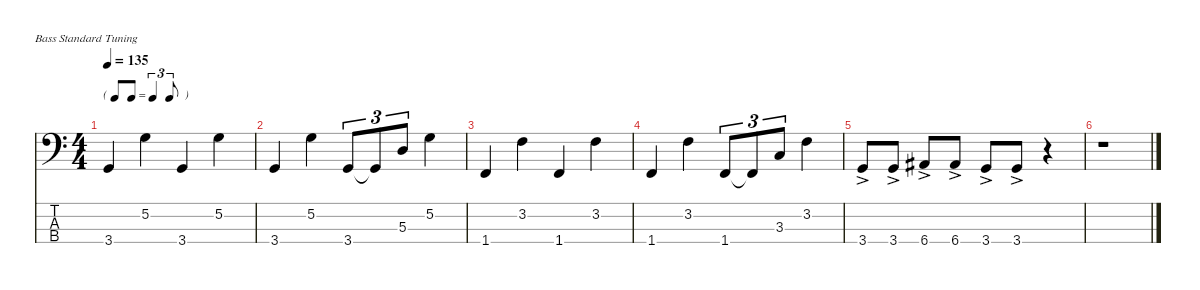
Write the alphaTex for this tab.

\defaultSystemsLayout 4
\hideDynamics
\bracketExtendMode nobrackets
\singleTrackTrackNamePolicy hidden
\multiTrackTrackNamePolicy hidden
\firstSystemTrackNameMode fullname
\firstSystemTrackNameOrientation horizontal
\otherSystemsTrackNameOrientation horizontal
\track ("Bass" "E-Bass") {instrument electricbassfinger}
\staff {score tabs}
\tuning (G2 D2 A1 E1)
\ts (4 4)
\tf triplet8th
\scale
0.25
\tempo 135
\accidentals auto
\clef f4
\ottava regular
\simile none
\ks c
3.4.4{dy f beam Up} 5.2.4{beam Down} 3.4.4{beam Up} 5.2.4{beam Down} |
\scale
0.25 3.4.4{beam Up} 5.2.4{beam Down} 3.4.8{tu (3 2) beam Up} 3.4{t}.8{tu (3 2) beam Up} 5.3.8{tu (3 2) beam Up} 5.2.4{beam Down} |
\scale
0.25 1.4.4{beam Up} 3.2.4{beam Down} 1.4.4{beam Up} 3.2.4{beam Down} |
\scale
0.25 1.4.4{beam Up} 3.2.4{beam Down} 1.4.8{tu (3 2) beam Up} 1.4{t}.8{tu (3 2) beam Up} 3.3.8{tu (3 2) beam Up} 3.2.4{beam Down} |
3.4{ac}.8{dy ff beam Up} 3.4{ac}.8{beam Up} 6.4{ac acc #}.8{beam Up} 6.4{ac acc #}.8{beam Up} 3.4{ac}.8{beam Up} 3.4{ac}.8{beam Up} r.4{beam Up} |
\scale
0.272727 r.1{beam Down}
